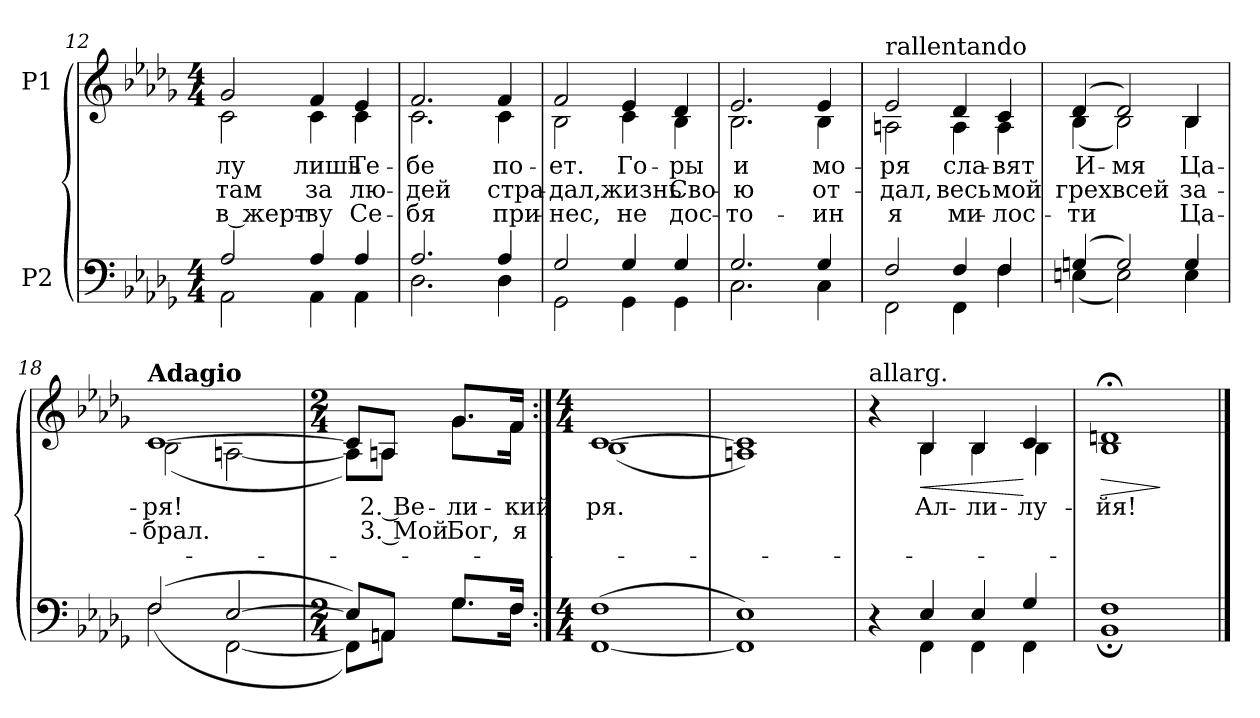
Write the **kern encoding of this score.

**kern	**kern	**text	**text	**text	**dynam
*part2	*part1	*part1	*part1	*part1	*part1
*staff2	*staff1	*staff1	*staff1	*staff1	*staff1
*I"P2	*I"P1	*	*	*	*
*clefF4	*clefG2	*	*	*	*
*k[b-e-a-d-g-]	*k[b-e-a-d-g-]	*	*	*	*
*b-:	*b-:	*	*	*	*
*M4/4	*M4/4	*	*	*	*
=12	=12	=12	=12	=12	=12
*^	*	*	*	*	*
!	!	!	!LO:LY:b:color=#000000	!LO:LY:b:color=#000000	!LO:LY:b:color=#000000	!
*	*	*^	*	*	*	*
2A-i/	2AA-i\	2g-i/	2ci\	лу	там	в жерт-	.
!	!	!	!	!LO:LY:b:color=#000000	!LO:LY:b:color=#000000	!LO:LY:b:color=#000000	!
4A-i/	4AA-i\	4fi/	4ci\	-лишь	за	ву	.
!	!	!	!	!LO:LY:b:color=#000000	!LO:LY:b:color=#000000	!LO:LY:b:color=#000000	!
4A-i/	4AA-i\	4e-i/	4ci\	Те-	-лю-	-Се-	.
=13	=13	=13	=13	=13	=13	=13	=13
!	!	!	!	!LO:LY:b:color=#000000	!LO:LY:b:color=#000000	!LO:LY:b:color=#000000	!
2.A-i/	2.D-i\	2.fi/	2.ci\	-бе	дей	бя	.
!	!	!	!	!LO:LY:b:color=#000000	!LO:LY:b:color=#000000	!LO:LY:b:color=#000000	!
4A-i/	4D-i\	4fi/	4ci\	по-	-стра-	-при-	.
=14	=14	=14	=14	=14	=14	=14	=14
!	!	!	!	!LO:LY:b:color=#000000	!LO:LY:b:color=#000000	!LO:LY:b:color=#000000	!
2G-i/	2GG-i\	2fi/	2B-i\	-ет.	дал,	нес,	.
!	!	!	!	!LO:LY:b:color=#000000	!LO:LY:b:color=#000000	!LO:LY:b:color=#000000	!
4G-i/	4GG-i\	4e-i/	4ci\	Го-	-жизнь	не	.
!	!	!	!	!LO:LY:b:color=#000000	!LO:LY:b:color=#000000	!LO:LY:b:color=#000000	!
4G-i/	4GG-i\	4d-i/	4B-i\	ры	-Сво-	дос-	.
=15	=15	=15	=15	=15	=15	=15	=15
!	!	!	!	!LO:LY:b:color=#000000	!LO:LY:b:color=#000000	!LO:LY:b:color=#000000	!
2.G-i/	2.Ci\	2.e-i/	2.B-i\	-и	ю	то-	.
!	!	!	!	!LO:LY:b:color=#000000	!LO:LY:b:color=#000000	!LO:LY:b:color=#000000	!
4G-i/	4Ci\	4e-i/	4B-i\	-мо-	-от-	-ин	.
!!LO:LB:g=z	!!
=16	=16	=16	=16	=16	=16	=16	=16
!	!	!LO:TX:a:t=rallentando	!	!	!	!	!
!	!	!	!	!LO:LY:b:color=#000000	!LO:LY:b:color=#000000	!LO:LY:b:color=#000000	!
2Fi/	2FFi\	2e-i/	2Ani\	ря	дал,	я	.
!	!	!	!	!LO:LY:b:color=#000000	!LO:LY:b:color=#000000	!LO:LY:b:color=#000000	!
4Fi/	4FFi\	4d-i/	4Ai\	сла-	-весь	ми-	.
!	!	!	!	!LO:LY:b:color=#000000	!LO:LY:b:color=#000000	!LO:LY:b:color=#000000	!
4Fi/	4Fi\	4ci/	4Ai\	-вят	мой	лос-	.
=17	=17	=17	=17	=17	=17	=17	=17
!	!	!	!	!LO:LY:b:color=#000000	!LO:LY:b:color=#000000	!LO:LY:b:color=#000000	!
(4Gni/	(4Eni\	(4d-i/	(4B-i\	-И-	грех	-ти	.
!	!	!	!	!LO:LY:b:color=#000000	!LO:LY:b:color=#000000	!	!
2Gi/)	2Ei\)	2d-i/)	2B-i\)	мя	всей	.	.
!	!	!	!	!LO:LY:b:color=#000000	!LO:LY:b:color=#000000	!LO:LY:b:color=#000000	!
4Gi/	4Ei\	4B-i/	4B-i\	-Ца-	за-	Ца-	.
=18	=18	=18	=18	=18	=18	=18	=18
*	*	*MM60	*	*	*	*	*
!	!	!LO:TX:a:B:t=Adagio	!	!	!	!	!
!	!	!	!	!LO:LY:b:color=#000000	!LO:LY:b:color=#000000	!	!
(2Fi/	(2Fi\	[>1ci	(2B-i\	-ря!	брал.	.	.
[>2E-i/	[<2FFi\	.	[<2Ani\	.	.	.	.
!!LO:LB:g=z	!!
=19	=19	=19	=19	=19	=19	=19	=19
*M2/4	*	*M2/4	*	*	*	*	*
8E-i/L])	8FFi\L])	8ci/L]	8Ani\L])	.	.	.	.
!	!	!	!	!LO:LY:b:color=#000000	!LO:LY:b:color=#000000	!	!
8AAi/J	8AAni\J	8Ai/J	8Ai\J	2. Ве-	-3. Мой	.	.
!	!	!	!	!LO:LY:b:color=#000000	!LO:LY:b:color=#000000	!	!
8.G-i/L	8.G-i\L	8.g-i/L	8.g-i\L	ли-	-Бог,	.	.
!	!	!	!	!LO:LY:b:color=#000000	!LO:LY:b:color=#000000	!	!
16Fi/Jk	16Fi\Jk	16fi/Jk	16fi\Jk	кий	я	.	.
=20:|!	=20:|!	=20:|!	=20:|!	=20:|!	=20:|!	=20:|!	=20:|!
*M4/4	*	*M4/4	*	*	*	*	*
!	!	!	!	!LO:LY:b:color=#000000	!	!	!
(1Fi	[<1FFi	[>1ci	(1B-i	ря.	.	.	.
=21	=21	=21	=21	=21	=21	=21	=21
1E-i)	1FFi]	1ci]	1Ani)	.	.	.	.
=22	=22	=22	=22	=22	=22	=22	=22
!	!	!LO:TX:a:t=allarg.	!	!	!	!	!
4r	4ryy	4r	4ryy	.	.	.	.
!	!	!	!	!LO:LY:b:color=#000000	!	!	!LO:HP:b
4E-i/	4FFi\	4B-i/	4B-i\	Ал-	.	.	<
!	!	!	!	!LO:LY:b:color=#000000	!	!	!
4E-i/	4FFi\	4B-i/	4B-i\	-ли-	.	.	.
!	!	!	!	!LO:LY:b:color=#000000	!	!	!
4G-i/	4FFi\	4ci/	4B-i\	-лу-	.	.	[
=23	=23	=23	=23	=23	=23	=23	=23
!	!	!	!	!LO:LY:b:color=#000000	!	!	!LO:HP:b
1Fi	1BB-;i	1dn;i	1B-i	-йя!	.	.	>
*v	*v	*	*	*	*	*	*
*	*v	*v	*	*	*	*
.	.	.	.	.	]
==	==	==	==	==	==
*-	*-	*-	*-	*-	*-
